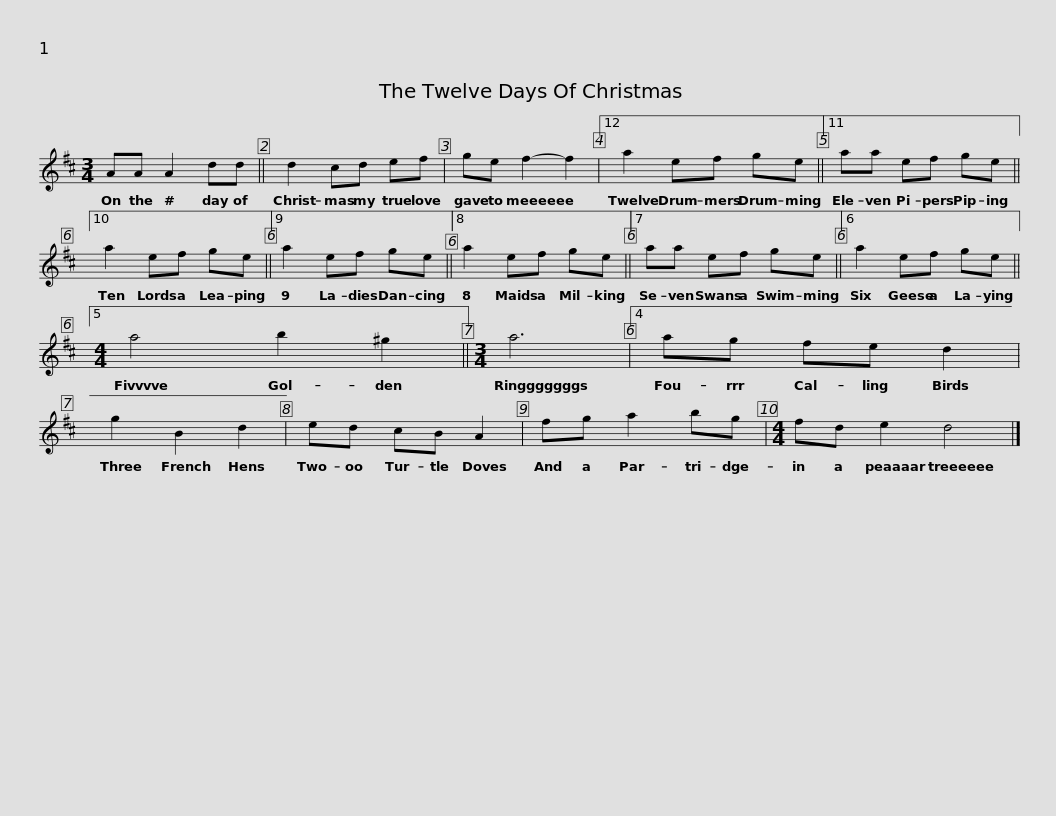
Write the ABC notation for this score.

X:1
L:1/8
M:3/4
I:linebreak $
K:none
V:1 treble transpose=-9
V:1
[K:D] AA A2 dd || d2 cd ef | ge f2- f2 |12$ a2 ef ge ||11 aa ef ge ||10 %5
 a2 ef ge ||9$ a2 ef ge ||8 a2 ef ge ||7 aa ef ge ||6 a2 ef ge ||5$ %10
[M:4/4] a4 b2 ^g2 ||[M:3/4] a6 |4 ag fe d2 | g2 B2 d2 |$ ed cB A2 | %15
 fg a2 bg |[M:4/4] fd e2 d4 |] %17
